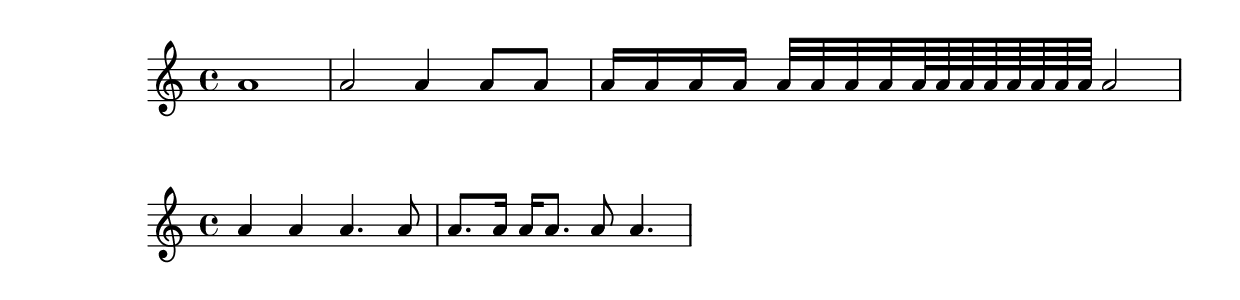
\version "2.18.0"

\relative c'' {
  a1
  a2 a4 a8 a
  a16 a a a a32 a a a a64 a a a a a a a a2
}

\relative c'' {
  a4 a a4. a8
  a8. a16 a a8. a8 a4.
}
